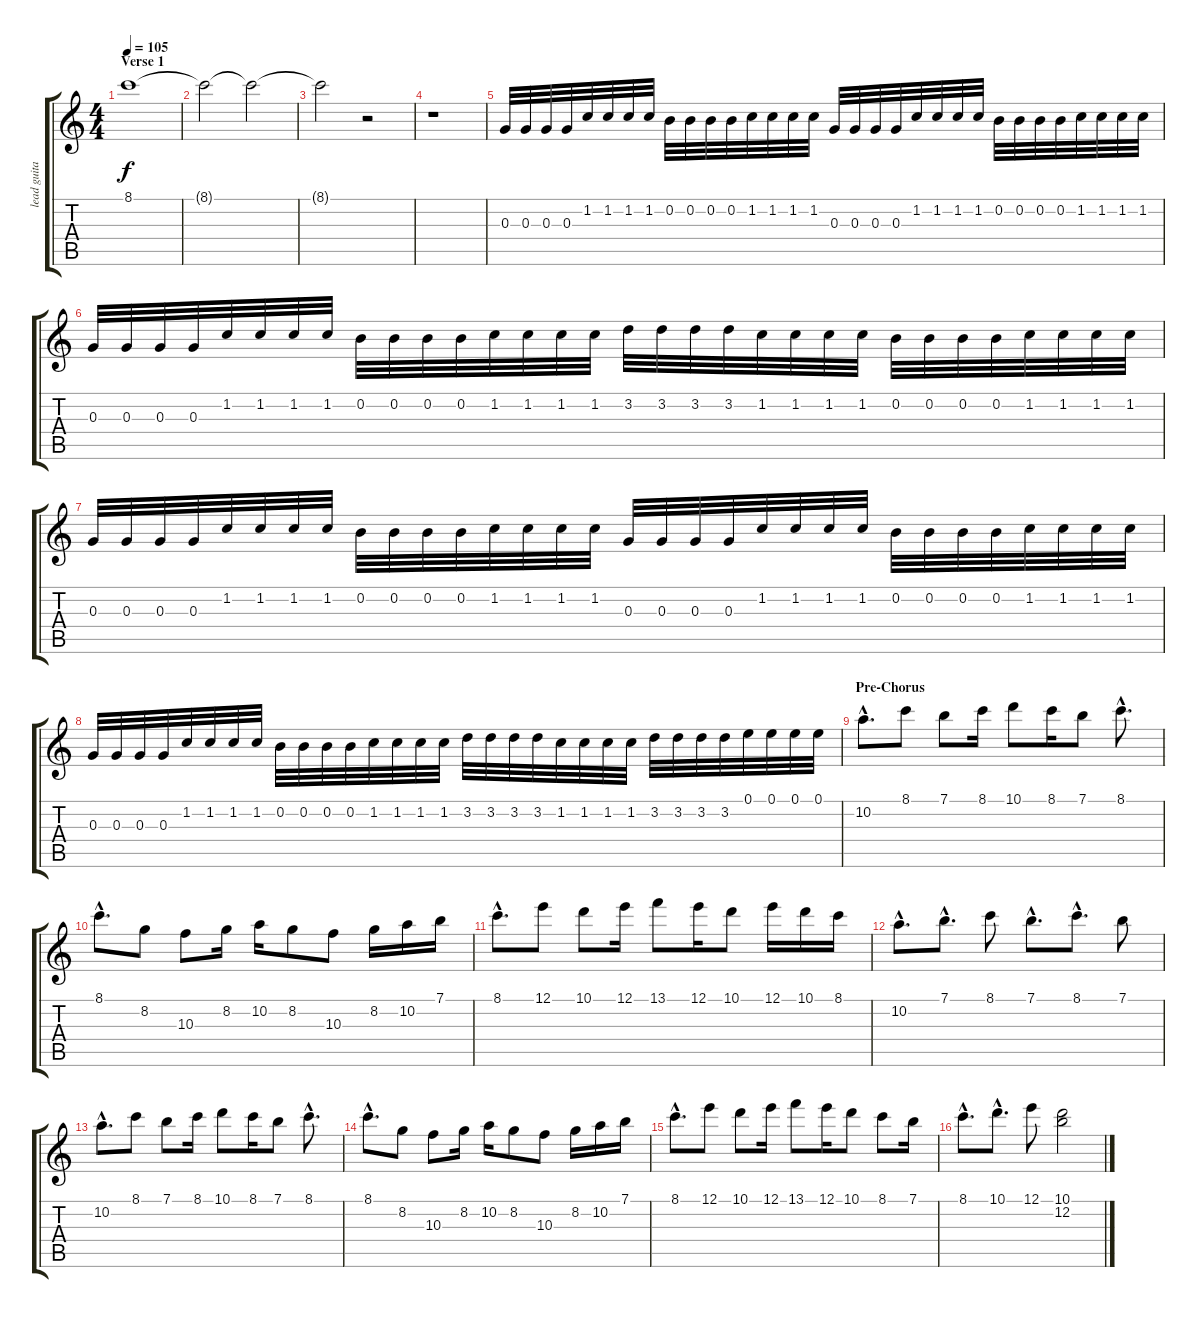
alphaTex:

\track ("lead guitar 1" "lead guita") {instrument distortionguitar}
\staff {score tabs}
\tuning (E4 B3 G3 D3 A2 E2) {hide}
\ts (4 4)
\section ("" "Verse 1")
\tempo 105
\clef g2
\ks c
8.1.1{dy f volume 9} |
8.1{t}.2{volume 0} 8.1{t}.2 |
8.1{t}.2 r.2{volume 15} |
r.1 |
\section ("" "")
0.3.32 0.3.32 0.3.32 0.3.32 1.2.32 1.2.32 1.2.32 1.2.32 0.2.32 0.2.32 0.2.32 0.2.32 1.2.32 1.2.32 1.2.32 1.2.32 0.3.32 0.3.32 0.3.32 0.3.32 1.2.32 1.2.32 1.2.32 1.2.32 0.2.32 0.2.32 0.2.32 0.2.32 1.2.32 1.2.32 1.2.32 1.2.32 |
0.3.32 0.3.32 0.3.32 0.3.32 1.2.32 1.2.32 1.2.32 1.2.32 0.2.32 0.2.32 0.2.32 0.2.32 1.2.32 1.2.32 1.2.32 1.2.32 3.2.32 3.2.32 3.2.32 3.2.32 1.2.32 1.2.32 1.2.32 1.2.32 0.2.32 0.2.32 0.2.32 0.2.32 1.2.32 1.2.32 1.2.32 1.2.32 |
0.3.32 0.3.32 0.3.32 0.3.32 1.2.32 1.2.32 1.2.32 1.2.32 0.2.32 0.2.32 0.2.32 0.2.32 1.2.32 1.2.32 1.2.32 1.2.32 0.3.32 0.3.32 0.3.32 0.3.32 1.2.32 1.2.32 1.2.32 1.2.32 0.2.32 0.2.32 0.2.32 0.2.32 1.2.32 1.2.32 1.2.32 1.2.32 |
0.3.32 0.3.32 0.3.32 0.3.32 1.2.32 1.2.32 1.2.32 1.2.32 0.2.32 0.2.32 0.2.32 0.2.32 1.2.32 1.2.32 1.2.32 1.2.32 3.2.32 3.2.32 3.2.32 3.2.32 1.2.32 1.2.32 1.2.32 1.2.32 3.2.32 3.2.32 3.2.32 3.2.32 0.1.32 0.1.32 0.1.32 0.1.32 |
\section ("" "Pre-Chorus")
10.2{hac}.8{d volume 13} 8.1.8 7.1.8 8.1.16 10.1.8 8.1.16 7.1.8 8.1{hac}.8{d} |
8.1{hac}.8{d} 8.2.8 10.3.8 8.2.16 10.2.16 8.2.8 10.3.8 8.2.16 10.2.16 7.1.16 |
8.1{hac}.8{d} 12.1.8 10.1.8 12.1.16 13.1.8 12.1.16 10.1.8 12.1.16 10.1.16 8.1.16 |
10.2{hac}.8{d} 7.1{hac}.8{d} 8.1.8 7.1{hac}.8{d} 8.1{hac}.8{d} 7.1.8 |
10.2{hac}.8{d} 8.1.8 7.1.8 8.1.16 10.1.8 8.1.16 7.1.8 8.1{hac}.8{d} |
8.1{hac}.8{d} 8.2.8 10.3.8 8.2.16 10.2.16 8.2.8 10.3.8 8.2.16 10.2.16 7.1.16 |
8.1{hac}.8{d} 12.1.8 10.1.8 12.1.16 13.1.8 12.1.16 10.1.8 8.1.8 7.1.16 |
8.1{hac}.8{d} 10.1{hac}.8{d} 12.1.8 (10.1 12.2{ss}).2{volume 15}
